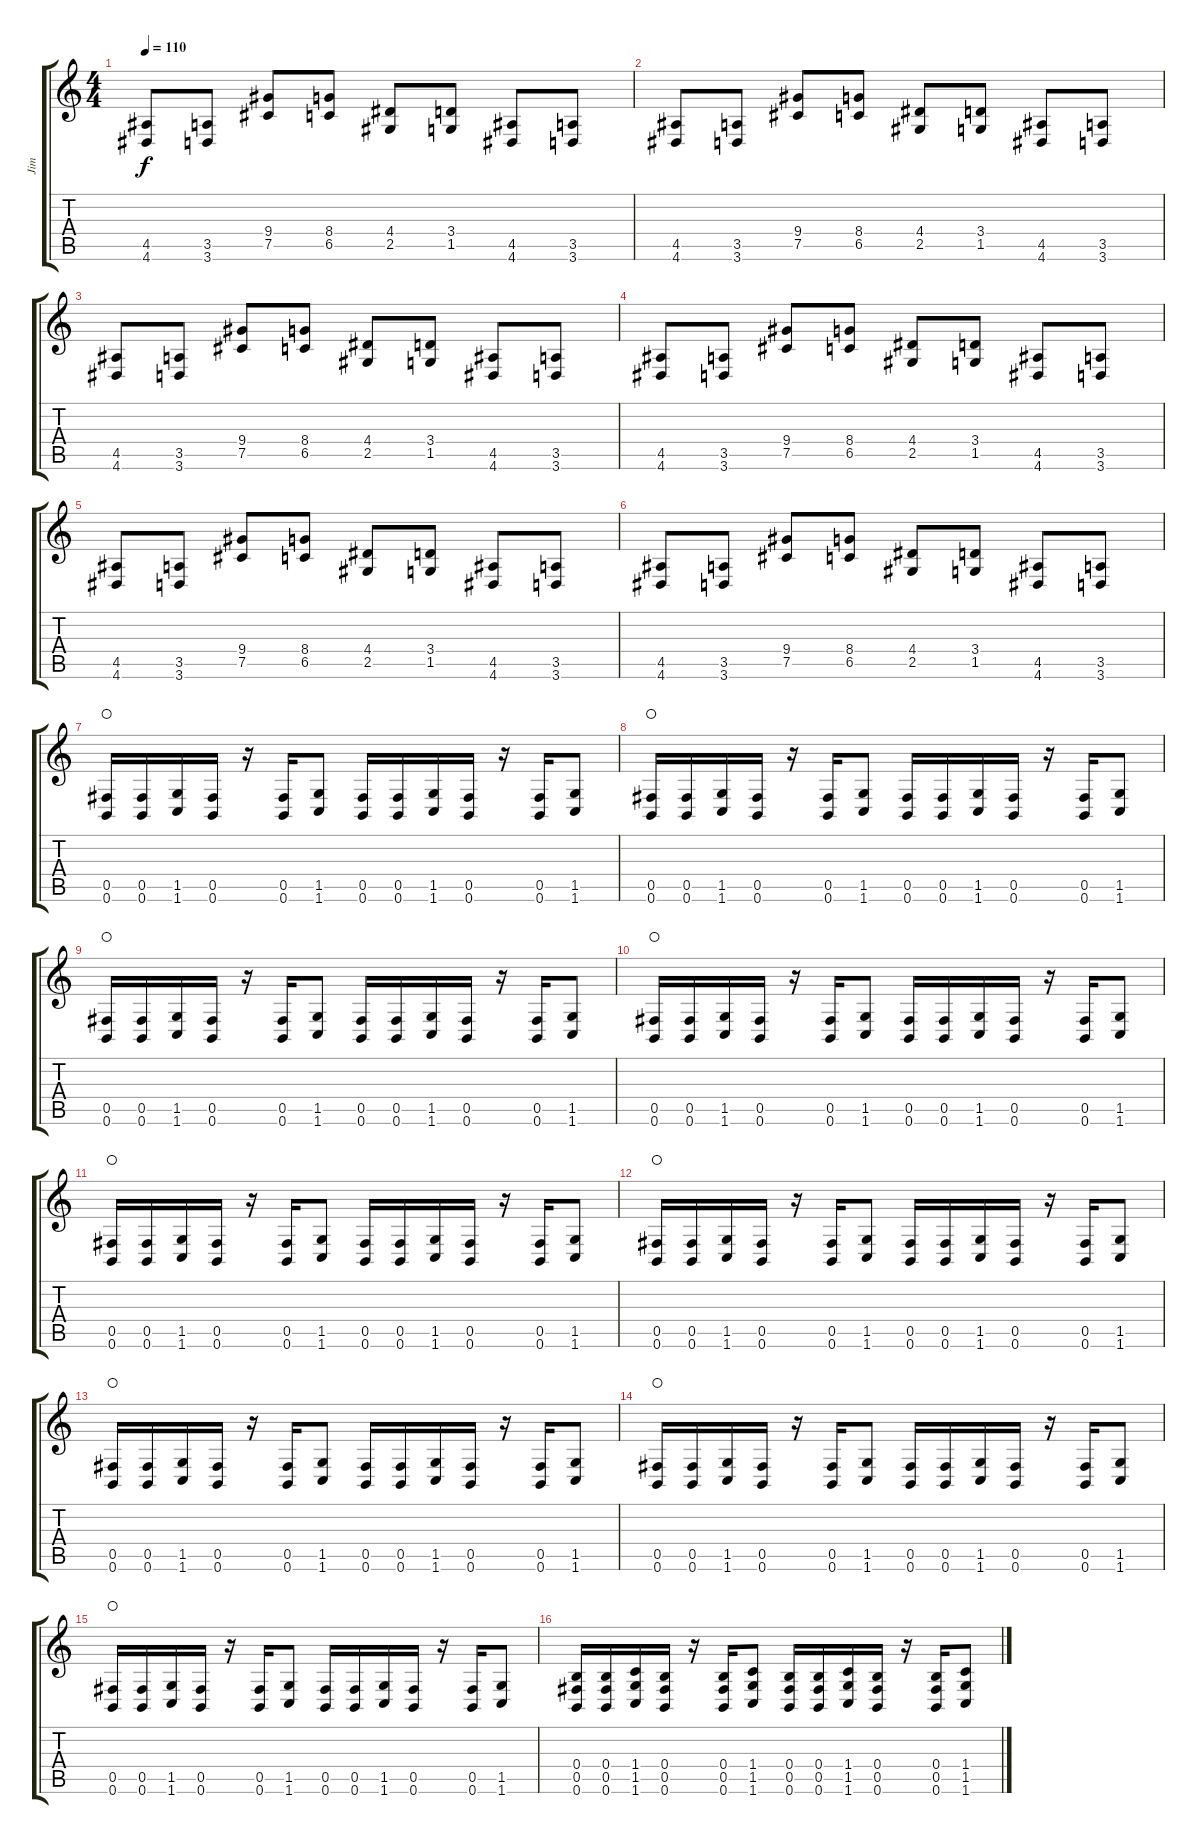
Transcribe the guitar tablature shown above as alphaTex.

\track ("Jim" "Jim") {instrument overdrivenguitar}
\staff {score tabs}
\tuning (Db4 Ab3 E3 B2 Gb2 B1) {hide}
\ts (4 4)
\tempo 110
\clef g2
\ks c
(4.5 4.6).8{dy f} (3.5 3.6).8 (9.4 7.5).8 (8.4 6.5).8 (4.4 2.5).8 (3.4 1.5).8 (4.5 4.6).8 (3.5 3.6).8 |
(4.5 4.6).8 (3.5 3.6).8 (9.4 7.5).8 (8.4 6.5).8 (4.4 2.5).8 (3.4 1.5).8 (4.5 4.6).8 (3.5 3.6).8 |
(4.5 4.6).8 (3.5 3.6).8 (9.4 7.5).8 (8.4 6.5).8 (4.4 2.5).8 (3.4 1.5).8 (4.5 4.6).8 (3.5 3.6).8 |
(4.5 4.6).8 (3.5 3.6).8 (9.4 7.5).8 (8.4 6.5).8 (4.4 2.5).8 (3.4 1.5).8 (4.5 4.6).8 (3.5 3.6).8 |
(4.5 4.6).8 (3.5 3.6).8 (9.4 7.5).8 (8.4 6.5).8 (4.4 2.5).8 (3.4 1.5).8 (4.5 4.6).8 (3.5 3.6).8 |
(4.5 4.6).8 (3.5 3.6).8 (9.4 7.5).8 (8.4 6.5).8 (4.4 2.5).8 (3.4 1.5).8 (4.5 4.6).8 (3.5 3.6).8 |
(0.5 0.6).16{waho} (0.5 0.6).16 (1.5 1.6).16 (0.5 0.6).16 r.16 (0.5 0.6).16 (1.5 1.6).8 (0.5 0.6).16 (0.5 0.6).16 (1.5 1.6).16 (0.5 0.6).16 r.16 (0.5 0.6).16 (1.5 1.6).8 |
(0.5 0.6).16{waho} (0.5 0.6).16 (1.5 1.6).16 (0.5 0.6).16 r.16 (0.5 0.6).16 (1.5 1.6).8 (0.5 0.6).16 (0.5 0.6).16 (1.5 1.6).16 (0.5 0.6).16 r.16 (0.5 0.6).16 (1.5 1.6).8 |
(0.5 0.6).16{waho} (0.5 0.6).16 (1.5 1.6).16 (0.5 0.6).16 r.16 (0.5 0.6).16 (1.5 1.6).8 (0.5 0.6).16 (0.5 0.6).16 (1.5 1.6).16 (0.5 0.6).16 r.16 (0.5 0.6).16 (1.5 1.6).8 |
(0.5 0.6).16{waho} (0.5 0.6).16 (1.5 1.6).16 (0.5 0.6).16 r.16 (0.5 0.6).16 (1.5 1.6).8 (0.5 0.6).16 (0.5 0.6).16 (1.5 1.6).16 (0.5 0.6).16 r.16 (0.5 0.6).16 (1.5 1.6).8 |
(0.5 0.6).16{waho} (0.5 0.6).16 (1.5 1.6).16 (0.5 0.6).16 r.16 (0.5 0.6).16 (1.5 1.6).8 (0.5 0.6).16 (0.5 0.6).16 (1.5 1.6).16 (0.5 0.6).16 r.16 (0.5 0.6).16 (1.5 1.6).8 |
(0.5 0.6).16{waho} (0.5 0.6).16 (1.5 1.6).16 (0.5 0.6).16 r.16 (0.5 0.6).16 (1.5 1.6).8 (0.5 0.6).16 (0.5 0.6).16 (1.5 1.6).16 (0.5 0.6).16 r.16 (0.5 0.6).16 (1.5 1.6).8 |
(0.5 0.6).16{waho} (0.5 0.6).16 (1.5 1.6).16 (0.5 0.6).16 r.16 (0.5 0.6).16 (1.5 1.6).8 (0.5 0.6).16 (0.5 0.6).16 (1.5 1.6).16 (0.5 0.6).16 r.16 (0.5 0.6).16 (1.5 1.6).8 |
(0.5 0.6).16{waho} (0.5 0.6).16 (1.5 1.6).16 (0.5 0.6).16 r.16 (0.5 0.6).16 (1.5 1.6).8 (0.5 0.6).16 (0.5 0.6).16 (1.5 1.6).16 (0.5 0.6).16 r.16 (0.5 0.6).16 (1.5 1.6).8 |
(0.5 0.6).16{waho} (0.5 0.6).16 (1.5 1.6).16 (0.5 0.6).16 r.16 (0.5 0.6).16 (1.5 1.6).8 (0.5 0.6).16 (0.5 0.6).16 (1.5 1.6).16 (0.5 0.6).16 r.16 (0.5 0.6).16 (1.5 1.6).8 |
(0.4 0.5 0.6).16 (0.4 0.5 0.6).16 (1.4 1.5 1.6).16 (0.4 0.5 0.6).16 r.16 (0.4 0.5 0.6).16 (1.4 1.5 1.6).8 (0.4 0.5 0.6).16 (0.4 0.5 0.6).16 (1.4 1.5 1.6).16 (0.4 0.5 0.6).16 r.16 (0.4 0.5 0.6).16 (1.4 1.5 1.6).8
